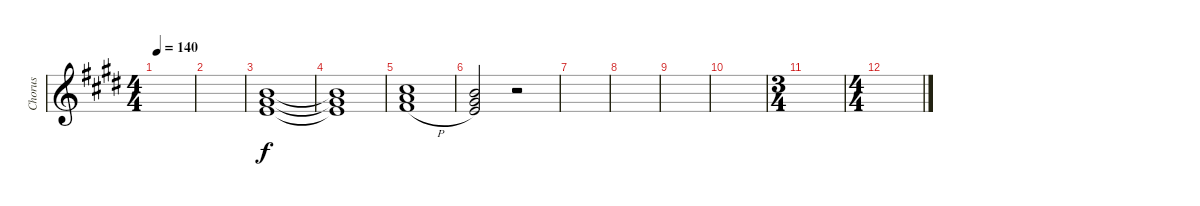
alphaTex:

\track ("Chorus" "Chorus") {instrument altosax}
\staff {score}
\tuning (E4 B3 G3 D3 A2 E2) {hide}
\ts (4 4)
\tempo 140
\clef g2
\ks e
|
|
(7.1 9.2 9.3).1 |
(7.1{t} 9.2{t} 9.3{t}).1 |
(9.1{h} 10.2{h} 11.3{h}).1 |
(7.1 9.2 9.3).2 r.2 |
|
|
|
|
\ts (3 4)
|
\ts (4 4)
